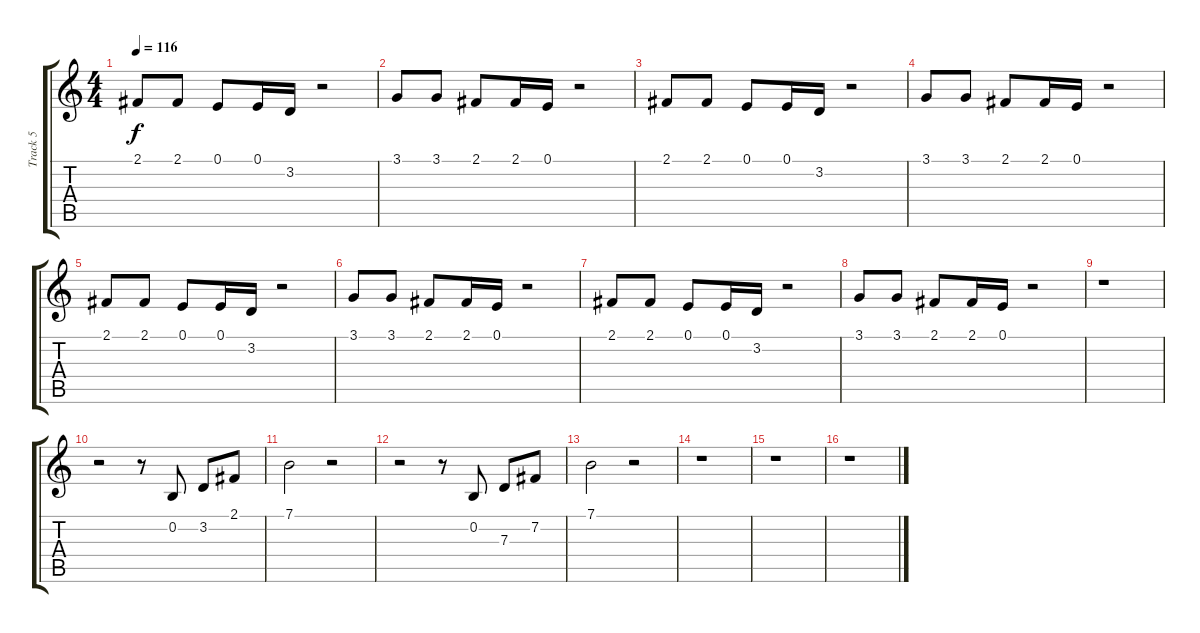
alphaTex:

\track ("Track 5" "Track 5") {instrument recorder}
\staff {score tabs}
\tuning (E4 B3 G3 D3 A2 E2) {hide}
\ts (4 4)
\tempo 116
\clef g2
\ks c
2.1.8{dy f} 2.1.8 0.1.8 0.1.16 3.2.16 r.2 |
3.1.8 3.1.8 2.1.8 2.1.16 0.1.16 r.2 |
2.1.8 2.1.8 0.1.8 0.1.16 3.2.16 r.2 |
3.1.8 3.1.8 2.1.8 2.1.16 0.1.16 r.2 |
2.1.8 2.1.8 0.1.8 0.1.16 3.2.16 r.2 |
3.1.8 3.1.8 2.1.8 2.1.16 0.1.16 r.2 |
2.1.8 2.1.8 0.1.8 0.1.16 3.2.16 r.2 |
3.1.8 3.1.8 2.1.8 2.1.16 0.1.16 r.2 |
r.1 |
r.2 r.8 0.2.8 3.2.8 2.1.8 |
7.1.2 r.2 |
r.2 r.8 0.2.8 7.3.8 7.2.8 |
7.1.2 r.2 |
r.1 |
r.1 |
r.1
